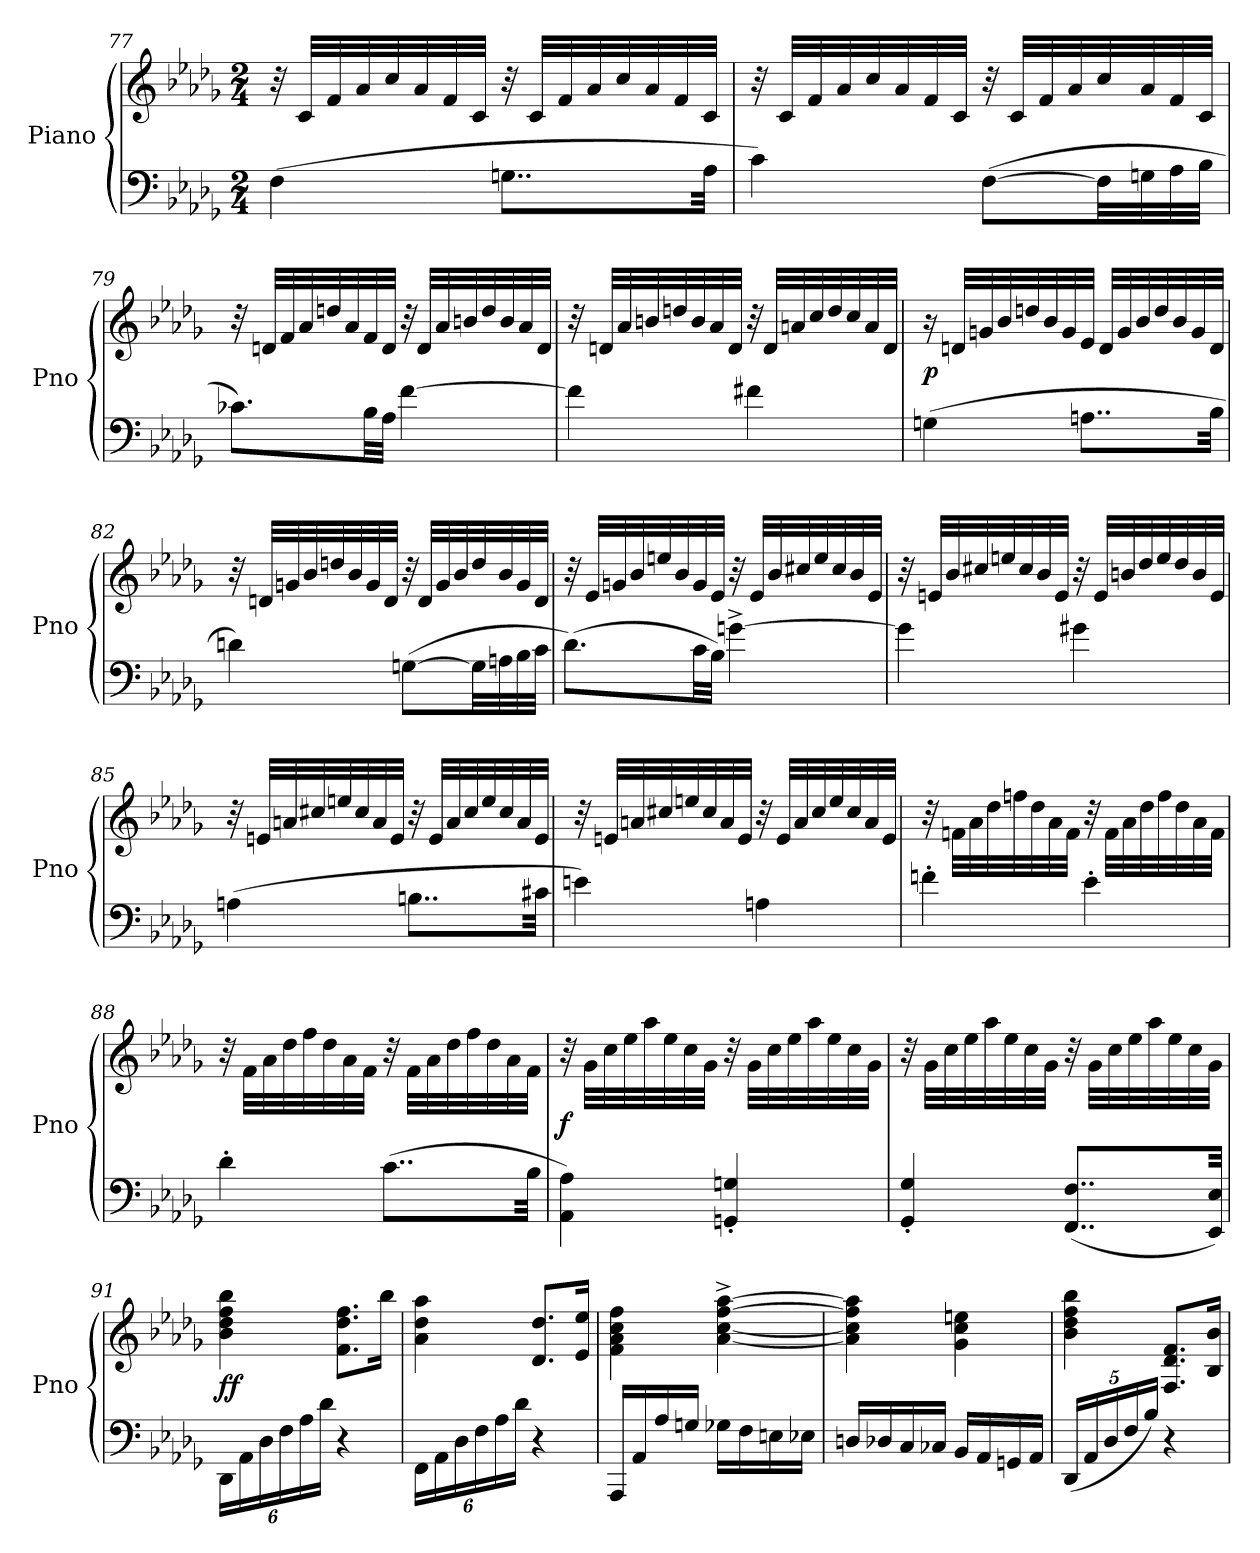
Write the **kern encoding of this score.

**kern	**kern	**dynam
*part1	*part1	*part1
*staff2	*staff1	*staff1/2
*I"Piano	*	*
*I'Pno	*	*
*clefF4	*clefG2	*
*k[b-e-a-d-g-]	*k[b-e-a-d-g-]	*
*M2/4	*M2/4	*
=77	=77	=77
(4F\	32r	.
.	32c/LLL	.
.	32f/	.
.	32a-/	.
.	32cc/	.
.	32a-/	.
.	32f/	.
.	32c/JJJ	.
8..Gn\L	32r	.
.	32c/LLL	.
.	32f/	.
.	32a-/	.
.	32cc/	.
.	32a-/	.
.	32f/	.
32A-\Jkk	32c/JJJ	.
=78	=78	=78
4c\)	32r	.
.	32c/LLL	.
.	32f/	.
.	32a-/	.
.	32cc/	.
.	32a-/	.
.	32f/	.
.	32c/JJJ	.
([8F\L	32r	.
.	32c/LLL	.
.	32f/	.
.	32a-/	.
32F\LL]	32cc/	.
32Gn\	32a-/	.
32A-\	32f/	.
32B-\JJJ	32c/JJJ	.
=79	=79	=79
8.c-X\L)	32r	.
.	32dn/LLL	.
.	32f/	.
.	32a-/	.
.	32ddn/	.
.	32a-/	.
32B-\LL	32f/	.
32A-\JJJ	32d/JJJ	.
[4f\	32r	.
.	32d/LLL	.
.	32a-/	.
.	32bn/	.
.	32dd/	.
.	32b/	.
.	32a-/	.
.	32d/JJJ	.
=80	=80	=80
4f\]	32r	.
.	32dn/LLL	.
.	32a-/	.
.	32bn/	.
.	32ddn/	.
.	32b/	.
.	32a-/	.
.	32d/JJJ	.
4f#X\	32r	.
.	32d/LLL	.
.	32an/	.
.	32cc/	.
.	32dd/	.
.	32cc/	.
.	32a/	.
.	32d/JJJ	.
=81	=81	=81
(4Gn\	16r	p
.	32dn/LLL	.
.	32gn/	.
.	32b-/	.
.	32ddn/	.
.	32b-/	.
.	32g/	.
8..An\L	32e-/JJJ	.
.	32d/LLL	.
.	32g/	.
.	32b-/	.
.	32dd/	.
.	32b-/	.
.	32g/	.
32B-\Jkk	32d/JJJ	.
=82	=82	=82
4dn\)	32r	.
.	32dn/LLL	.
.	32gn/	.
.	32b-/	.
.	32ddn/	.
.	32b-/	.
.	32g/	.
.	32d/JJJ	.
([8Gn\L	32r	.
.	32d/LLL	.
.	32g/	.
.	32b-/	.
32G\LL]	32dd/	.
32An\	32b-/	.
32B-\	32g/	.
32c\JJJ	32d/JJJ	.
=83	=83	=83
(8.d-\L)	32r	.
.	32e-/LLL	.
.	32gn/	.
.	32b-/	.
.	32een/	.
.	32b-/	.
32c\LL	32g/	.
32B-\JJJ)	32e-/JJJ	.
[4gn^\	32r	.
.	32e-/LLL	.
.	32b-/	.
.	32cc#X/	.
.	32ee/	.
.	32cc#/	.
.	32b-/	.
.	32e-/JJJ	.
=84	=84	=84
4gn\]	32r	.
.	32en/LLL	.
.	32b-/	.
.	32cc#X/	.
.	32een/	.
.	32cc#/	.
.	32b-/	.
.	32e/JJJ	.
4g#X\	32r	.
.	32e/LLL	.
.	32bn/	.
.	32dd-/	.
.	32ee/	.
.	32dd-/	.
.	32b/	.
.	32e/JJJ	.
=85	=85	=85
(4An\	32r	.
.	32en/LLL	.
.	32an/	.
.	32cc#X/	.
.	32een/	.
.	32cc#/	.
.	32a/	.
.	32e/JJJ	.
8..Bn\L	32r	.
.	32e/LLL	.
.	32a/	.
.	32cc#/	.
.	32ee/	.
.	32cc#/	.
.	32a/	.
32c#X\Jkk	32e/JJJ	.
=86	=86	=86
4en\)	32r	.
.	32en/LLL	.
.	32an/	.
.	32cc#X/	.
.	32een/	.
.	32cc#/	.
.	32a/	.
.	32e/JJJ	.
4An\	32r	.
.	32e/LLL	.
.	32a/	.
.	32cc#/	.
.	32ee/	.
.	32cc#/	.
.	32a/	.
.	32e/JJJ	.
=87	=87	=87
4fn'\	32r	.
.	32fn\LLL	.
.	32a-\	.
.	32dd-\	.
.	32ffn\	.
.	32dd-\	.
.	32a-\	.
.	32f\JJJ	.
4e-'\	32r	.
.	32f\LLL	.
.	32a-\	.
.	32dd-\	.
.	32ff\	.
.	32dd-\	.
.	32a-\	.
.	32f\JJJ	.
=88	=88	=88
4d-'\	32r	.
.	32f\LLL	.
.	32a-\	.
.	32dd-\	.
.	32ff\	.
.	32dd-\	.
.	32a-\	.
.	32f\JJJ	.
(8..c\L	32r	.
.	32f\LLL	.
.	32a-\	.
.	32dd-\	.
.	32ff\	.
.	32dd-\	.
.	32a-\	.
32B-\Jkk	32f\JJJ	.
=89	=89	=89
4AA-\ 4A-\)	32r	f
.	32g-\LLL	.
.	32cc\	.
.	32ee-\	.
.	32aa-\	.
.	32ee-\	.
.	32cc\	.
.	32g-\JJJ	.
4GGn'/ 4Gn'/	32r	.
.	32g-\LLL	.
.	32cc\	.
.	32ee-\	.
.	32aa-\	.
.	32ee-\	.
.	32cc\	.
.	32g-\JJJ	.
=90	=90	=90
4GG-'/ 4G-'/	32r	.
.	32g-\LLL	.
.	32cc\	.
.	32ee-\	.
.	32aa-\	.
.	32ee-\	.
.	32cc\	.
.	32g-\JJJ	.
(8..FF/ 8..F/L	32r	.
.	32g-\LLL	.
.	32cc\	.
.	32ee-\	.
.	32aa-\	.
.	32ee-\	.
.	32cc\	.
32EE-/ 32E-/Jkk)	32g-\JJJ	.
=91	=91	=91
24DD-\LL	4b-\ 4dd-\ 4ff\ 4bb-\	ff
24AA-\	.	.
24D-\	.	.
24F\	.	.
24A-\	.	.
24d-\JJ	.	.
4r	8.f\ 8.dd-\ 8.ff\L	.
.	16bb-\Jk	.
=92	=92	=92
24FF\LL	4a-\ 4dd-\ 4aa-\	.
24AA-\	.	.
24D-\	.	.
24F\	.	.
24A-\	.	.
24d-\JJ	.	.
4r	8.d-/ 8.dd-/L	.
.	16e-/ 16ee-/Jk	.
=93	=93	=93
16AAA-/LL	4f\ 4a-\ 4cc\ 4ff\	.
16AA-/	.	.
16A-/	.	.
16Gn/JJ	.	.
16G-X\LL	[4a-^\ [4cc^\ [4ff^\ [4aa-^\	.
16F\	.	.
16En\	.	.
16E-X\JJ	.	.
=94	=94	=94
16Dn/LL	4a-]\ 4cc]\ 4ff]\ 4aa-]\	.
16D-X/	.	.
16C/	.	.
16C-X/JJ	.	.
16BB-/LL	4g-\ 4cc\ 4een\	.
16AA-/	.	.
16GGn/	.	.
16AA-/JJ	.	.
=95	=95	=95
(20DD-/LL	4b-\ 4dd-\ 4ff\ 4bb-\	.
20AA-/	.	.
20D-/	.	.
20F/	.	.
20B-/JJ)	.	.
4r	8.F/ 8.d-/ 8.f/L	.
.	16B-/ 16b-/Jk	.
=	=	=
*-	*-	*-
